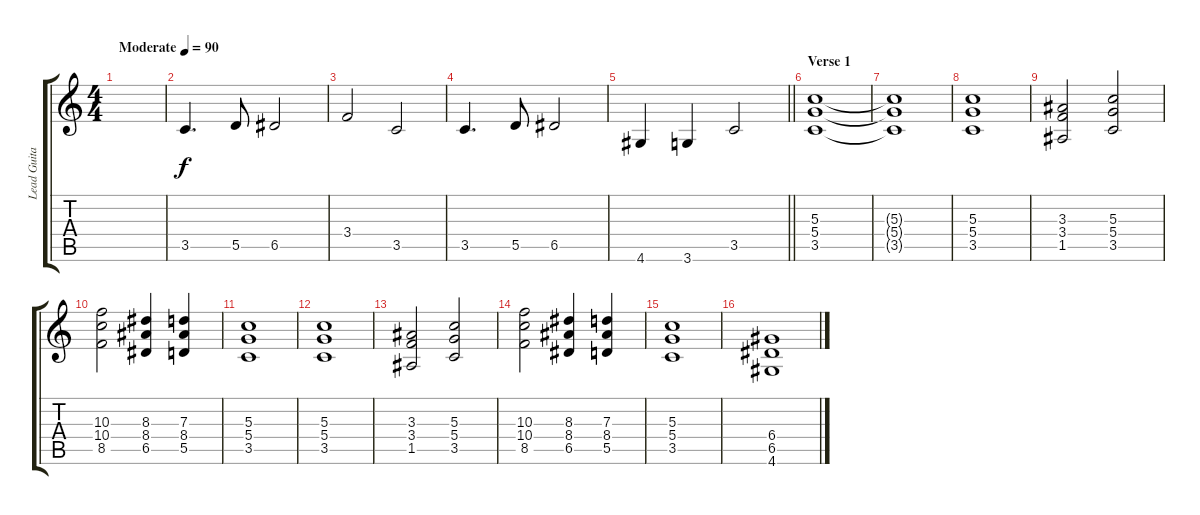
\track ("Lead Guitar" "Lead Guita") {instrument overdrivenguitar}
\staff {score tabs}
\tuning (E4 B3 G3 D3 A2 E2) {hide}
\ts (4 4)
\tempo (90 "Moderate")
\clef g2
\ks c
|
3.5.4{d} 5.5.8 6.5.2 |
3.4.2 3.5.2 |
3.5.4{d} 5.5.8 6.5.2 |
\barLineRight lightlight
4.6.4 3.6.4 3.5.2 |
\section ("" "Verse 1")
(5.3 5.4 3.5).1 |
(5.3{t} 5.4{t} 3.5{t}).1 |
(5.3 5.4 3.5).1 |
(3.3 3.4 1.5).2 (5.3 5.4 3.5).2 |
(10.3 10.4 8.5).2 (8.3 8.4 6.5).4 (7.3 8.4 5.5).4 |
(5.3 5.4 3.5).1 |
(5.3 5.4 3.5).1 |
(3.3 3.4 1.5).2 (5.3 5.4 3.5).2 |
(10.3 10.4 8.5).2 (8.3 8.4 6.5).4 (7.3 8.4 5.5).4 |
(5.3 5.4 3.5).1 |
(6.4 6.5 4.6).1
